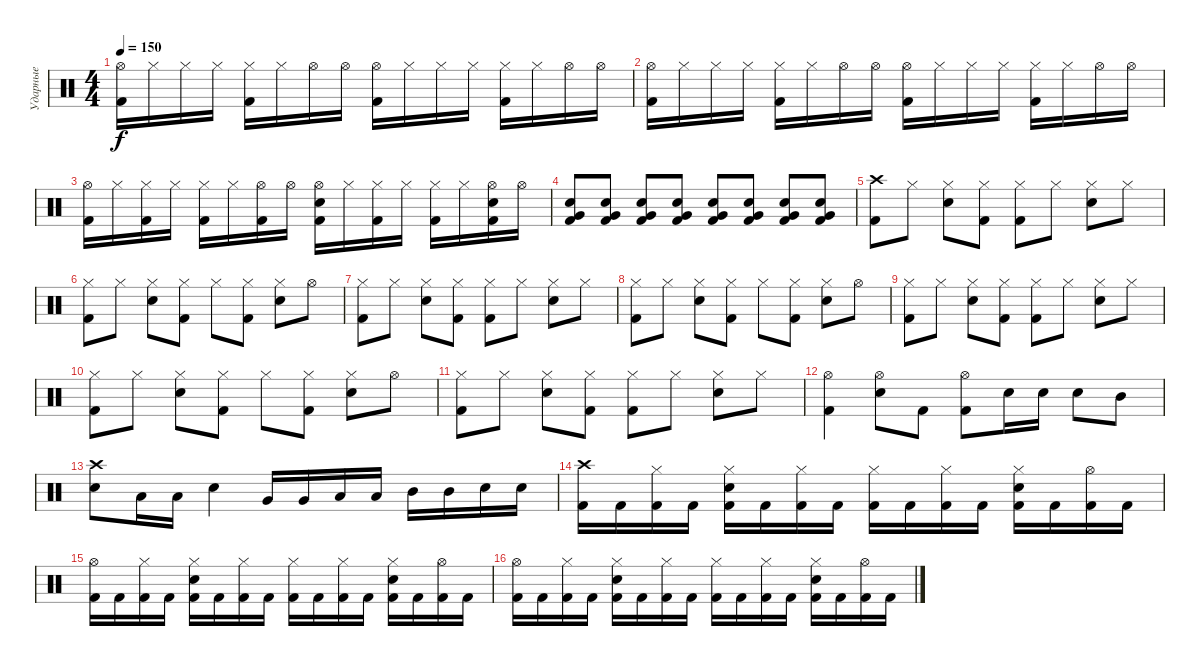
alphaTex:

\track ("Ударные" "Ударные") {instrument percussion}
\staff {score}
\articulation defaults
\ts (4 4)
\tempo 150
\clef neutral
\ks c
("Hi-Hat (open)" "Kick (hit) 2").16{dy f} "Hi-Hat (closed)".16 "Hi-Hat (closed)".16 "Hi-Hat (closed)".16 ("Hi-Hat (closed)" "Kick (hit) 2").16 "Hi-Hat (closed)".16 "Hi-Hat (open)".16 "Hi-Hat (open)".16 ("Hi-Hat (open)" "Kick (hit) 2").16 "Hi-Hat (closed)".16 "Hi-Hat (closed)".16 "Hi-Hat (closed)".16 ("Hi-Hat (closed)" "Kick (hit) 2").16 "Hi-Hat (closed)".16 "Hi-Hat (open)".16 "Hi-Hat (open)".16 |
("Hi-Hat (open)" "Kick (hit) 2").16 "Hi-Hat (closed)".16 "Hi-Hat (closed)".16 "Hi-Hat (closed)".16 ("Hi-Hat (closed)" "Kick (hit) 2").16 "Hi-Hat (closed)".16 "Hi-Hat (open)".16 "Hi-Hat (open)".16 ("Hi-Hat (open)" "Kick (hit) 2").16 "Hi-Hat (closed)".16 "Hi-Hat (closed)".16 "Hi-Hat (closed)".16 ("Hi-Hat (closed)" "Kick (hit) 2").16 "Hi-Hat (closed)".16 "Hi-Hat (open)".16 "Hi-Hat (open)".16 |
("Hi-Hat (open)" "Kick (hit) 2").16 "Hi-Hat (closed)".16 ("Hi-Hat (closed)" "Kick (hit) 2").16 "Hi-Hat (closed)".16 ("Hi-Hat (closed)" "Kick (hit) 2").16 "Hi-Hat (closed)".16 ("Hi-Hat (open)" "Kick (hit) 2").16 "Hi-Hat (open)".16 ("Hi-Hat (open)" "Kick (hit) 2" "Electric Snare (hit)").16 "Hi-Hat (closed)".16 ("Hi-Hat (closed)" "Kick (hit) 2").16 "Hi-Hat (closed)".16 ("Hi-Hat (closed)" "Kick (hit) 2").16 "Hi-Hat (closed)".16 ("Hi-Hat (open)" "Kick (hit) 2" "Electric Snare (hit)").16 "Hi-Hat (open)".16{volume 0} |
("Electric Snare (hit)" "Very Low Tom (hit)" "Kick (hit) 2").8{volume 13} ("Electric Snare (hit)" "Very Low Tom (hit)" "Kick (hit) 2").8 ("Electric Snare (hit)" "Very Low Tom (hit)" "Kick (hit) 2").8 ("Electric Snare (hit)" "Very Low Tom (hit)" "Kick (hit) 2").8 ("Electric Snare (hit)" "Very Low Tom (hit)" "Kick (hit) 2").8 ("Electric Snare (hit)" "Very Low Tom (hit)" "Kick (hit) 2").8 ("Electric Snare (hit)" "Very Low Tom (hit)" "Kick (hit) 2").8 ("Electric Snare (hit)" "Very Low Tom (hit)" "Kick (hit) 2").8 |
("Crash high (hit)" "Kick (hit) 2").8 "Hi-Hat (closed)".8 ("Hi-Hat (closed)" "Electric Snare (hit)").8 ("Hi-Hat (closed)" "Kick (hit) 2").8 ("Hi-Hat (closed)" "Kick (hit) 2").8 "Hi-Hat (closed)".8 ("Hi-Hat (closed)" "Electric Snare (hit)").8 "Hi-Hat (closed)".8 |
("Hi-Hat (closed)" "Kick (hit) 2").8 "Hi-Hat (closed)".8 ("Hi-Hat (closed)" "Electric Snare (hit)").8 ("Hi-Hat (closed)" "Kick (hit) 2").8 "Hi-Hat (closed)".8 ("Hi-Hat (closed)" "Kick (hit) 2").8 ("Hi-Hat (closed)" "Electric Snare (hit)").8 "Hi-Hat (open)".8 |
("Hi-Hat (closed)" "Kick (hit) 2").8 "Hi-Hat (closed)".8 ("Hi-Hat (closed)" "Electric Snare (hit)").8 ("Hi-Hat (closed)" "Kick (hit) 2").8 ("Hi-Hat (closed)" "Kick (hit) 2").8 "Hi-Hat (closed)".8 ("Hi-Hat (closed)" "Electric Snare (hit)").8 "Hi-Hat (closed)".8 |
("Hi-Hat (closed)" "Kick (hit) 2").8 "Hi-Hat (closed)".8 ("Hi-Hat (closed)" "Electric Snare (hit)").8 ("Hi-Hat (closed)" "Kick (hit) 2").8 "Hi-Hat (closed)".8 ("Hi-Hat (closed)" "Kick (hit) 2").8 ("Hi-Hat (closed)" "Electric Snare (hit)").8 "Hi-Hat (open)".8 |
("Hi-Hat (closed)" "Kick (hit) 2").8 "Hi-Hat (closed)".8 ("Hi-Hat (closed)" "Electric Snare (hit)").8 ("Hi-Hat (closed)" "Kick (hit) 2").8 ("Hi-Hat (closed)" "Kick (hit) 2").8 "Hi-Hat (closed)".8 ("Hi-Hat (closed)" "Electric Snare (hit)").8 "Hi-Hat (closed)".8 |
("Hi-Hat (closed)" "Kick (hit) 2").8 "Hi-Hat (closed)".8 ("Hi-Hat (closed)" "Electric Snare (hit)").8 ("Hi-Hat (closed)" "Kick (hit) 2").8 "Hi-Hat (closed)".8 ("Hi-Hat (closed)" "Kick (hit) 2").8 ("Hi-Hat (closed)" "Electric Snare (hit)").8 "Hi-Hat (open)".8 |
("Hi-Hat (closed)" "Kick (hit) 2").8 "Hi-Hat (closed)".8 ("Hi-Hat (closed)" "Electric Snare (hit)").8 ("Hi-Hat (closed)" "Kick (hit) 2").8 ("Hi-Hat (closed)" "Kick (hit) 2").8 "Hi-Hat (closed)".8 ("Hi-Hat (closed)" "Electric Snare (hit)").8 "Hi-Hat (closed)".8 |
("Hi-Hat (open)" "Kick (hit) 2").4 ("Hi-Hat (open)" "Electric Snare (hit)").8 "Kick (hit) 2".8 ("Hi-Hat (open)" "Kick (hit) 2").8 "Electric Snare (hit)".16 "Electric Snare (hit)".16 "Electric Snare (hit)".8 "Mid Tom (hit)".8 |
("Crash high (hit)" "Electric Snare (hit)").8 "Low Tom (hit)".16 "Low Tom (hit)".16 "Electric Snare (hit)".4 "Very Low Tom (hit)".16 "Very Low Tom (hit)".16 "Low Tom (hit)".16 "Low Tom (hit)".16 "Mid Tom (hit)".16 "Mid Tom (hit)".16 "Electric Snare (hit)".16 "Electric Snare (hit)".16 |
("Kick (hit) 2" "Crash high (hit)").16 "Kick (hit) 2".16 ("Kick (hit) 2" "Hi-Hat (closed)").16 "Kick (hit) 2".16 ("Kick (hit) 2" "Hi-Hat (closed)" "Electric Snare (hit)").16 "Kick (hit) 2".16 ("Kick (hit) 2" "Hi-Hat (closed)").16 "Kick (hit) 2".16 ("Kick (hit) 2" "Hi-Hat (closed)").16 "Kick (hit) 2".16 ("Kick (hit) 2" "Hi-Hat (closed)").16 "Kick (hit) 2".16 ("Kick (hit) 2" "Hi-Hat (closed)" "Electric Snare (hit)").16 "Kick (hit) 2".16 ("Kick (hit) 2" "Hi-Hat (open)").16 "Kick (hit) 2".16 |
("Kick (hit) 2" "Hi-Hat (open)").16 "Kick (hit) 2".16 ("Kick (hit) 2" "Hi-Hat (closed)").16 "Kick (hit) 2".16 ("Kick (hit) 2" "Hi-Hat (closed)" "Electric Snare (hit)").16 "Kick (hit) 2".16 ("Kick (hit) 2" "Hi-Hat (closed)").16 "Kick (hit) 2".16 ("Kick (hit) 2" "Hi-Hat (closed)").16 "Kick (hit) 2".16 ("Kick (hit) 2" "Hi-Hat (closed)").16 "Kick (hit) 2".16 ("Kick (hit) 2" "Hi-Hat (closed)" "Electric Snare (hit)").16 "Kick (hit) 2".16 ("Kick (hit) 2" "Hi-Hat (open)").16 "Kick (hit) 2".16 |
("Kick (hit) 2" "Hi-Hat (open)").16 "Kick (hit) 2".16 ("Kick (hit) 2" "Hi-Hat (closed)").16 "Kick (hit) 2".16 ("Kick (hit) 2" "Hi-Hat (closed)" "Electric Snare (hit)").16 "Kick (hit) 2".16 ("Kick (hit) 2" "Hi-Hat (closed)").16 "Kick (hit) 2".16 ("Kick (hit) 2" "Hi-Hat (closed)").16 "Kick (hit) 2".16 ("Kick (hit) 2" "Hi-Hat (closed)").16 "Kick (hit) 2".16 ("Kick (hit) 2" "Hi-Hat (closed)" "Electric Snare (hit)").16 "Kick (hit) 2".16 ("Kick (hit) 2" "Hi-Hat (open)").16 "Kick (hit) 2".16
